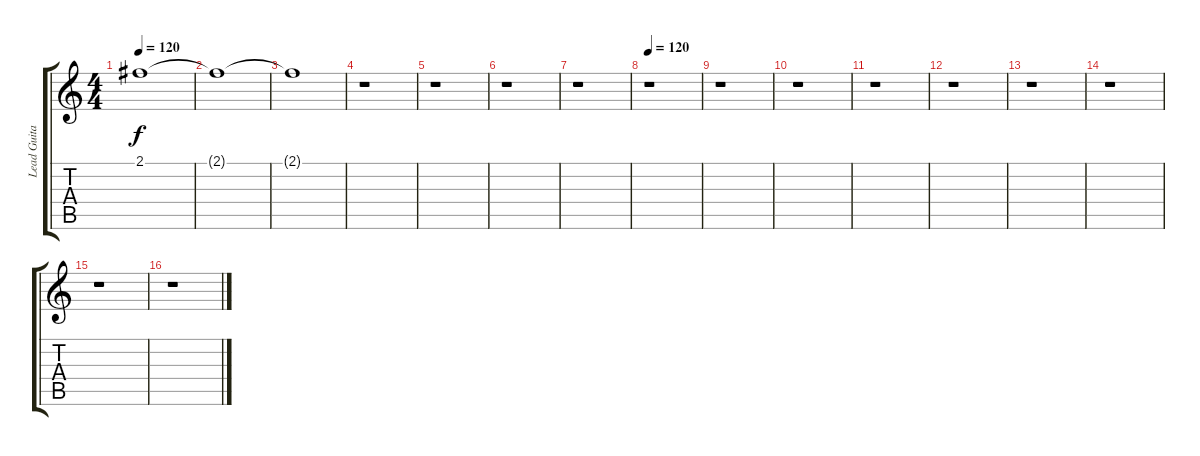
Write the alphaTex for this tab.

\track ("Lead Guitar 1" "Lead Guita") {instrument overdrivenguitar}
\staff {score tabs}
\tuning (E4 B3 G3 D3 A2 E2) {hide}
\ts (4 4)
\tempo 120
\clef g2
\ks c
2.1{t}.1{dy f} |
2.1{t}.1 |
2.1{t}.1 |
r.1 |
r.1 |
r.1 |
r.1 |
\tempo 120
r.1 |
r.1 |
r.1 |
r.1 |
r.1 |
r.1 |
r.1 |
r.1 |
r.1
